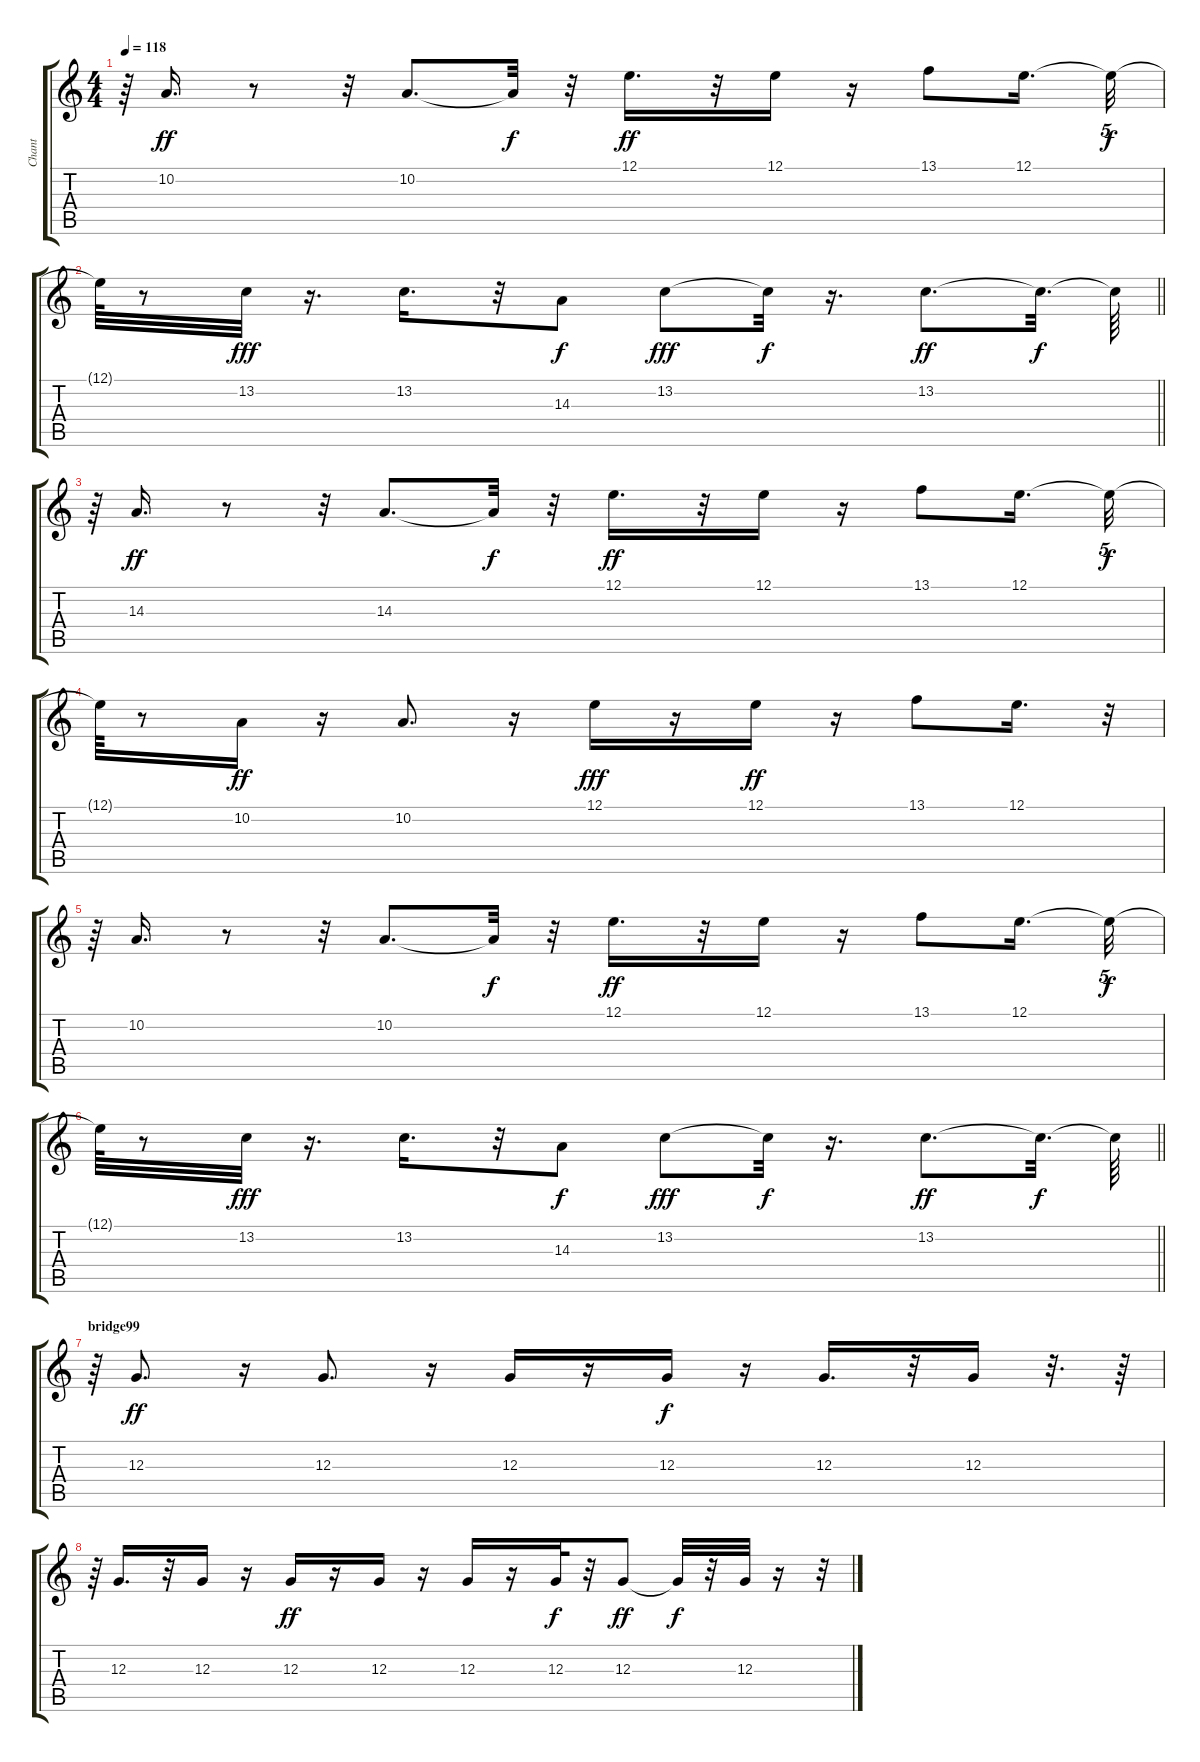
\track ("Chant" "Chant") {instrument flute}
\staff {score tabs}
\tuning (E4 B3 G3 D3 A2 E2) {hide}
\ts (4 4)
\tempo 118
\clef g2
\ks c
r.64{dy ff} 10.2.16{d} r.8 r.32 10.2.8{d} 10.2{t}.32{dy f} r.32 12.1.16{d dy ff} r.32 12.1.16 r.16 13.1.8 12.1.16{d} 12.1{t}.32{tu (5 4) dy f} |
\barLineRight lightlight
12.1{t}.64 r.8 13.2.32{dy fff} r.16{d} 13.2.16{d} r.32 14.3.8{dy f} 13.2.8{dy fff} 13.2{t}.32{dy f} r.16{d} 13.2.8{d dy ff} 13.2{t}.32{d dy f} 13.2{t}.64 |
r.64 14.3.16{d dy ff} r.8 r.32 14.3.8{d} 14.3{t}.32{dy f} r.32 12.1.16{d dy ff} r.32 12.1.16 r.16 13.1.8 12.1.16{d} 12.1{t}.32{tu (5 4) dy f} |
12.1{t}.64 r.8 10.2.16{dy ff} r.16 10.2.8{d} r.16 12.1.16{dy fff} r.16 12.1.16{dy ff} r.16 13.1.8 12.1.16{d} r.32{tu (5 4)} |
r.64 10.2.16{d} r.8 r.32 10.2.8{d} 10.2{t}.32{dy f} r.32 12.1.16{d dy ff} r.32 12.1.16 r.16 13.1.8 12.1.16{d} 12.1{t}.32{tu (5 4) dy f} |
\barLineRight lightlight
12.1{t}.64 r.8 13.2.32{dy fff} r.16{d} 13.2.16{d} r.32 14.3.8{dy f} 13.2.8{dy fff} 13.2{t}.32{dy f} r.16{d} 13.2.8{d dy ff} 13.2{t}.32{d dy f} 13.2{t}.64 |
\section ("" "bridge99")
r.64 12.3.8{d dy ff} r.16 12.3.8{d} r.16 12.3.16 r.16 12.3.16{dy f} r.16 12.3.16{d} r.32 12.3.16 r.32{d} r.64 |
r.64 12.3.16{d} r.32 12.3.16 r.16 12.3.16{dy ff} r.16 12.3.16 r.16 12.3.16 r.16 12.3.32{dy f} r.32 12.3.8{dy ff} 12.3{t}.32{dy f} r.32 12.3.32 r.16 r.32{tu (5 4)}
